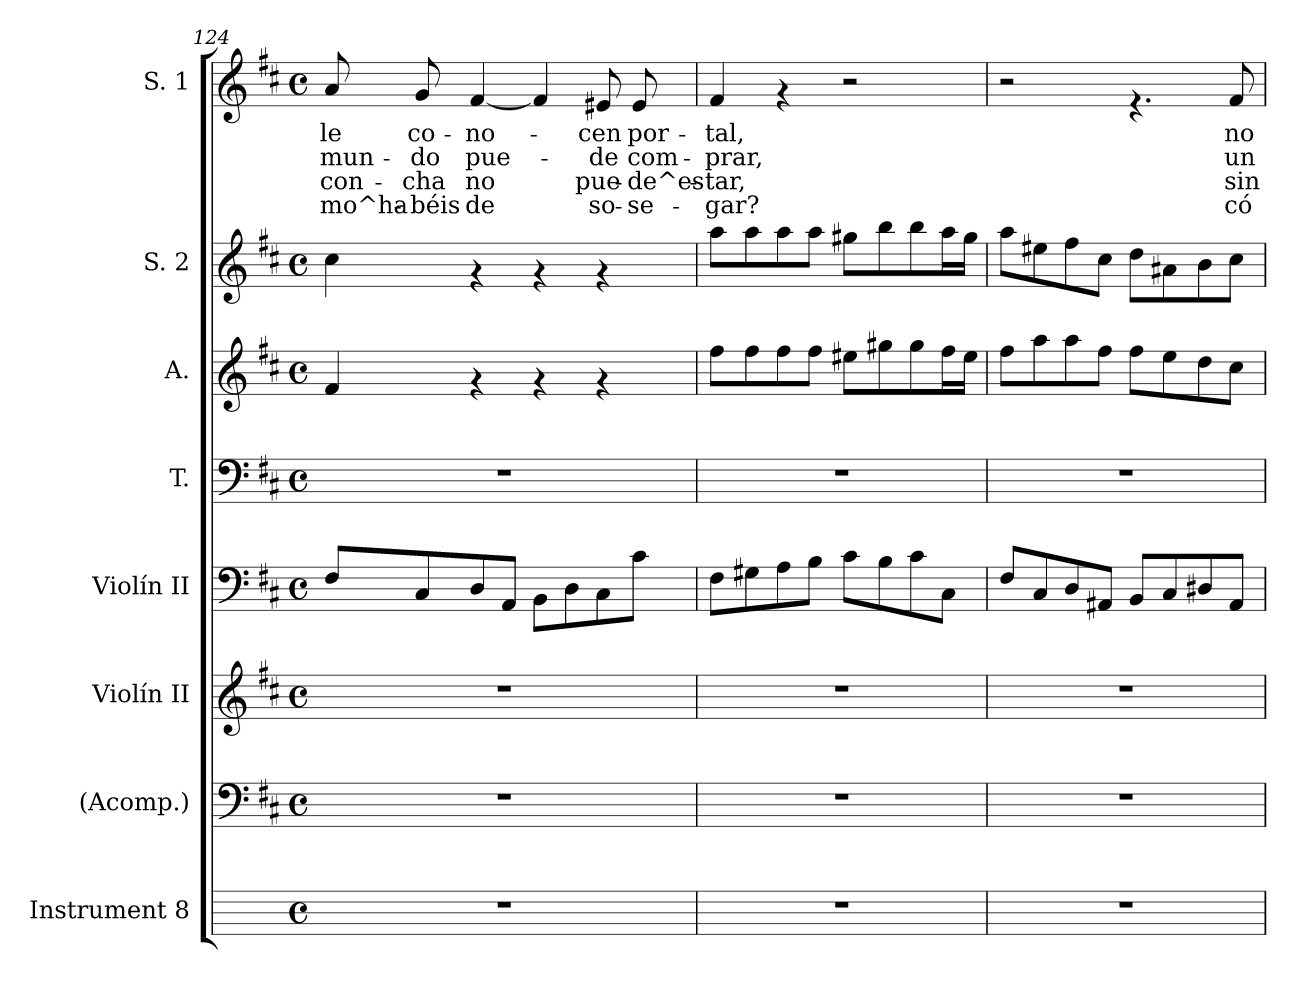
**kern	**kern	**kern	**kern	**kern	**kern	**text	**kern	**text	**kern	**text	**text	**text	**text
*part8	*part7	*part6	*part5	*part4	*part3	*part3	*part2	*part2	*part1	*part1	*part1	*part1	*part1
*staff8	*staff7	*staff6	*staff5	*staff4	*staff3	*staff3	*staff2	*staff2	*staff1	*staff1	*staff1	*staff1	*staff1
*I"Instrument 8	*I"(Acomp.)	*I"Violín II	*I"Violín II	*I"T.	*I"A.	*	*I"S. 2	*	*I"S. 1	*	*	*	*
*	*	*	*I'Violín I	*I'T.	*I'A.	*	*I'S. 2	*	*I'S. 1	*	*	*	*
!!LO:LB:g=z
*	*clefF4	*clefG2	*clefF4	*clefF4	*clefG2	*	*clefG2	*	*clefG2	*	*	*	*
*k[]	*k[f#c#]	*k[f#c#]	*k[f#c#]	*k[f#c#]	*k[f#c#]	*	*k[f#c#]	*	*k[f#c#]	*	*	*	*
*C:	*D:	*D:	*D:	*D:	*D:	*	*D:	*	*D:	*	*	*	*
*M4/4	*M4/4	*M4/4	*M4/4	*M4/4	*M4/4	*	*M4/4	*	*M4/4	*	*	*	*
*met(c)	*met(c)	*met(c)	*met(c)	*met(c)	*met(c)	*	*met(c)	*	*met(c)	*	*	*	*
=124	=124	=124	=124	=124	=124	=124	=124	=124	=124	=124	=124	=124	=124
!	!	!	!	!	!	!LO:LY:b	!	!LO:LY:b:cj	!	!LO:LY:b:cj	!LO:LY:b:cj	!LO:LY:b:cj	!LO:LY:b:cj
1r	1r	1r	8F#/L	1r	4f#/	--	4cc#\	.	8a/	-le	mun-	-con-	-mo^ha-
!	!	!	!	!	!	!	!	!	!	!LO:LY:b:cj	!LO:LY:b:cj	!LO:LY:b:cj	!LO:LY:b:cj
.	.	.	8C#/	.	.	.	.	.	8g/	-co-	-do	cha	béis
!	!	!	!	!	!	!	!	!	!	!LO:LY:b:cj	!LO:LY:b:cj	!LO:LY:b:cj	!LO:LY:b:cj
.	.	.	8D/	.	4rf	.	4rf	.	[>4f#/	no-	-pue-	-no	de
.	.	.	8AA/J	.	.	.	.	.	.	.	.	.	.
!	!	!	!	!	!	!	!	!	!	!LO:LY:b:cj	!LO:LY:b:cj	!LO:LY:b:cj	!LO:LY:b:cj
.	.	.	8BB\L	.	4rf	.	4rf	.	4f#/]	.	.	.	-
.	.	.	8D\	.	.	.	.	.	.	.	.	.	.
!	!	!	!	!	!	!	!	!	!	!LO:LY:b:cj	!LO:LY:b:cj	!LO:LY:b:cj	!LO:LY:b:cj
.	.	.	8C#\	.	4rf	.	4rf	.	8e#X/	-cen	de	pue-	-so-
!	!	!	!	!	!	!	!	!	!	!LO:LY:b:cj	!LO:LY:b:cj	!LO:LY:b:cj	!LO:LY:b:cj
.	.	.	8c#\J	.	.	.	.	.	8e#/	-por-	-com-	-de^es-	-se-
=125	=125	=125	=125	=125	=125	=125	=125	=125	=125	=125	=125	=125	=125
!	!	!	!	!	!	!LO:LY:b	!	!LO:LY:b:cj	!	!LO:LY:b:cj	!LO:LY:b:cj	!LO:LY:b:cj	!LO:LY:b:cj
1r	1r	1r	8F#\L	1r	8ff#\L	--	8aa\L	.	4f#/	-tal,	prar,	tar,	gar?
!	!	!	!	!	!	!LO:LY:b	!	!LO:LY:b:cj	!	!	!	!	!
.	.	.	8G#X\	.	8ff#\	--	8aa\	.	.	.	.	.	.
!	!	!	!	!	!	!LO:LY:b	!	!LO:LY:b:cj	!	!	!	!	!
.	.	.	8A\	.	8ff#\	--	8aa\	.	4rf	.	.	.	.
!	!	!	!	!	!	!LO:LY:b	!	!LO:LY:b:cj	!	!	!	!	!
.	.	.	8B\J	.	8ff#\J	--	8aa\J	.	.	.	.	.	.
!	!	!	!	!	!	!LO:LY:b	!	!LO:LY:b:cj	!	!	!	!	!
.	.	.	8c#\L	.	8ee#X\L	--	8gg#X\L	.	2r	.	.	.	.
!	!	!	!	!	!	!LO:LY:b	!	!LO:LY:b:cj	!	!	!	!	!
.	.	.	8B\	.	8gg#X\	--	8bb\	.	.	.	.	.	.
!	!	!	!	!	!	!LO:LY:b	!	!LO:LY:b:cj	!	!	!	!	!
.	.	.	8c#\	.	8gg#\	--	8bb\	.	.	.	.	.	.
!	!	!	!	!	!	!LO:LY:b	!	!LO:LY:b:cj	!	!	!	!	!
.	.	.	8C#\J	.	16ff#\	--	16aa\	.	.	.	.	.	.
!	!	!	!	!	!	!LO:LY:b	!	!LO:LY:b:cj	!	!	!	!	!
.	.	.	.	.	16ee#\J	--	16gg#\J	.	.	.	.	.	.
!!LO:PB:g=z
=126	=126	=126	=126	=126	=126	=126	=126	=126	=126	=126	=126	=126	=126
!	!	!	!	!	!	!LO:LY:b	!	!LO:LY:b:cj	!	!	!	!	!
1r	1r	1r	8F#/L	1r	8ff#\L	--	8aa\L	.	2r	.	.	.	.
!	!	!	!	!	!	!LO:LY:b	!	!LO:LY:b:cj	!	!	!	!	!
.	.	.	8C#/	.	8aa\	--	8ee#X\	.	.	.	.	.	.
!	!	!	!	!	!	!LO:LY:b	!	!LO:LY:b:cj	!	!	!	!	!
.	.	.	8D/	.	8aa\	--	8ff#\	.	.	.	.	.	.
!	!	!	!	!	!	!LO:LY:b	!	!LO:LY:b:cj	!	!	!	!	!
.	.	.	8AA#X/J	.	8ff#\J	--	8cc#\J	.	.	.	.	.	.
!	!	!	!	!	!	!LO:LY:b	!	!LO:LY:b:cj	!	!	!	!	!
.	.	.	8BB/L	.	8ff#\L	--	8dd\L	.	4.rf	.	.	.	.
!	!	!	!	!	!	!LO:LY:b	!	!LO:LY:b:cj	!	!	!	!	!
.	.	.	8C#/	.	8ee\	--	8a#X\	.	.	.	.	.	.
!	!	!	!	!	!	!LO:LY:b	!	!LO:LY:b:cj	!	!	!	!	!
.	.	.	8D#X/	.	8dd\	--	8b\	.	.	.	.	.	.
!	!	!	!	!	!	!LO:LY:b	!	!LO:LY:b:cj	!	!LO:LY:b:cj	!LO:LY:b:cj	!LO:LY:b:cj	!LO:LY:b:cj
.	.	.	8AA#/J	.	8cc#\J	--	8cc#\J	.	8f#/	no	un	sin	có-
=	=	=	=	=	=	=	=	=	=	=	=	=	=
*-	*-	*-	*-	*-	*-	*-	*-	*-	*-	*-	*-	*-	*-
